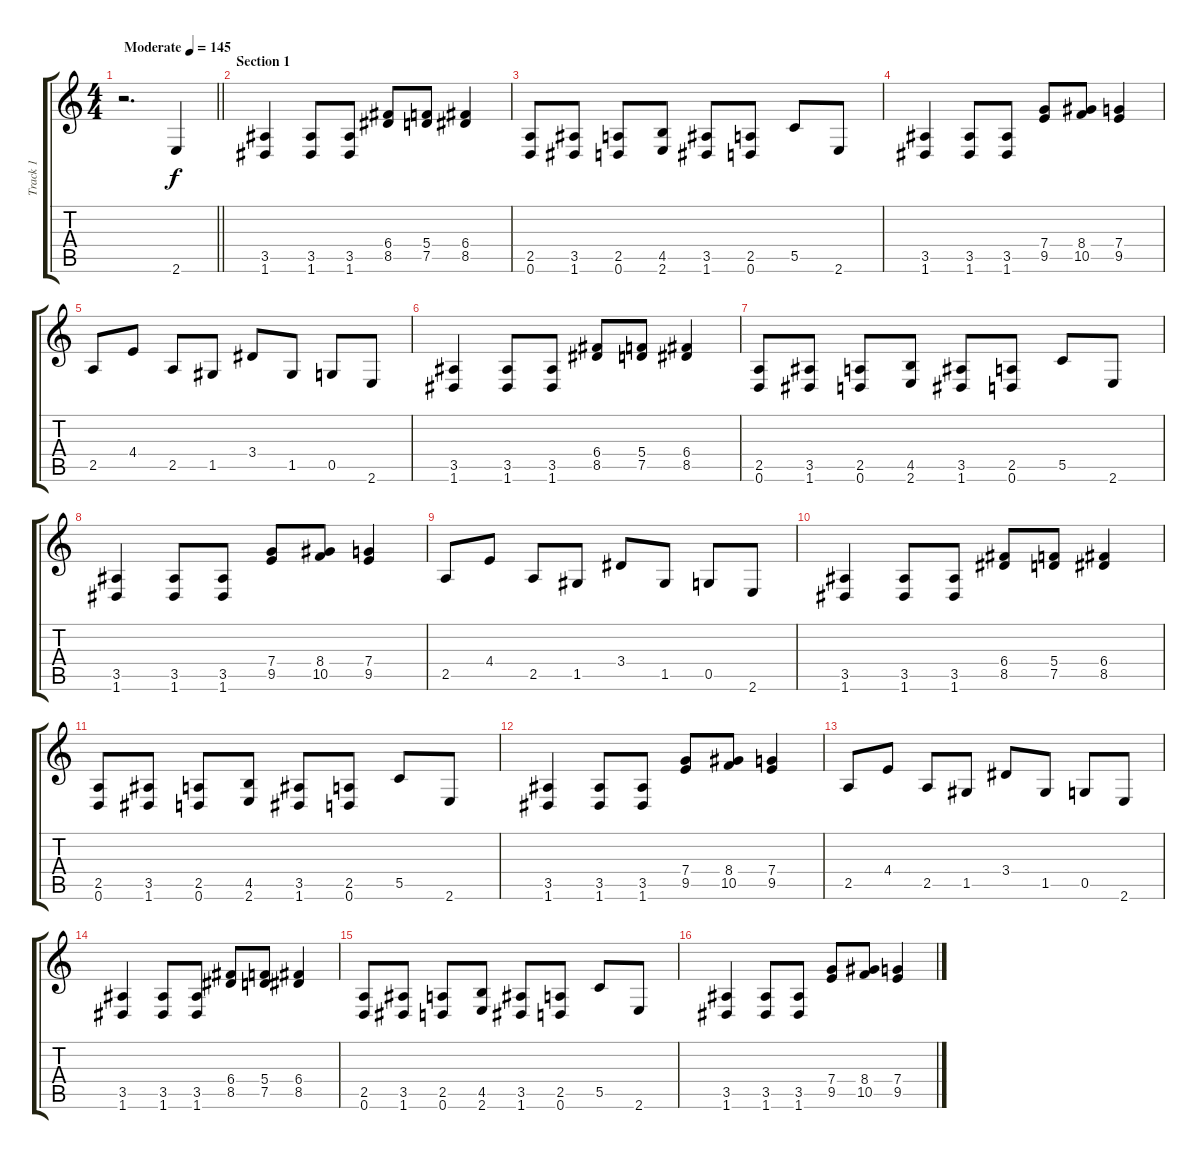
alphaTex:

\track ("Track 1" "Track 1") {instrument distortionguitar}
\staff {score tabs}
\tuning (D4 A3 F3 C3 G2 D2) {hide}
\ts (4 4)
\tempo (145 "Moderate")
\clef g2
\barLineRight lightlight
\ks c
r.2{d dy f instrument distortionguitar} 2.6.4 |
\section ("" "Section 1")
(3.5 1.6).4 (3.5 1.6).8 (3.5 1.6).8 (6.4 8.5).8 (5.4 7.5).8 (6.4 8.5).4 |
(2.5 0.6).8 (3.5 1.6).8 (2.5 0.6).8 (4.5 2.6).8 (3.5 1.6).8 (2.5 0.6).8 5.5.8 2.6.8 |
(3.5 1.6).4 (3.5 1.6).8 (3.5 1.6).8 (7.4 9.5).8 (8.4 10.5).8 (7.4 9.5).4 |
2.5.8 4.4.8 2.5.8 1.5.8 3.4.8 1.5.8 0.5.8 2.6.8 |
(3.5 1.6).4 (3.5 1.6).8 (3.5 1.6).8 (6.4 8.5).8 (5.4 7.5).8 (6.4 8.5).4 |
(2.5 0.6).8 (3.5 1.6).8 (2.5 0.6).8 (4.5 2.6).8 (3.5 1.6).8 (2.5 0.6).8 5.5.8 2.6.8 |
(3.5 1.6).4 (3.5 1.6).8 (3.5 1.6).8 (7.4 9.5).8 (8.4 10.5).8 (7.4 9.5).4 |
2.5.8 4.4.8 2.5.8 1.5.8 3.4.8 1.5.8 0.5.8 2.6.8 |
(3.5 1.6).4 (3.5 1.6).8 (3.5 1.6).8 (6.4 8.5).8 (5.4 7.5).8 (6.4 8.5).4 |
(2.5 0.6).8 (3.5 1.6).8 (2.5 0.6).8 (4.5 2.6).8 (3.5 1.6).8 (2.5 0.6).8 5.5.8 2.6.8 |
(3.5 1.6).4 (3.5 1.6).8 (3.5 1.6).8 (7.4 9.5).8 (8.4 10.5).8 (7.4 9.5).4 |
2.5.8 4.4.8 2.5.8 1.5.8 3.4.8 1.5.8 0.5.8 2.6.8 |
(3.5 1.6).4 (3.5 1.6).8 (3.5 1.6).8 (6.4 8.5).8 (5.4 7.5).8 (6.4 8.5).4 |
(2.5 0.6).8 (3.5 1.6).8 (2.5 0.6).8 (4.5 2.6).8 (3.5 1.6).8 (2.5 0.6).8 5.5.8 2.6.8 |
(3.5 1.6).4 (3.5 1.6).8 (3.5 1.6).8 (7.4 9.5).8 (8.4 10.5).8 (7.4 9.5).4
